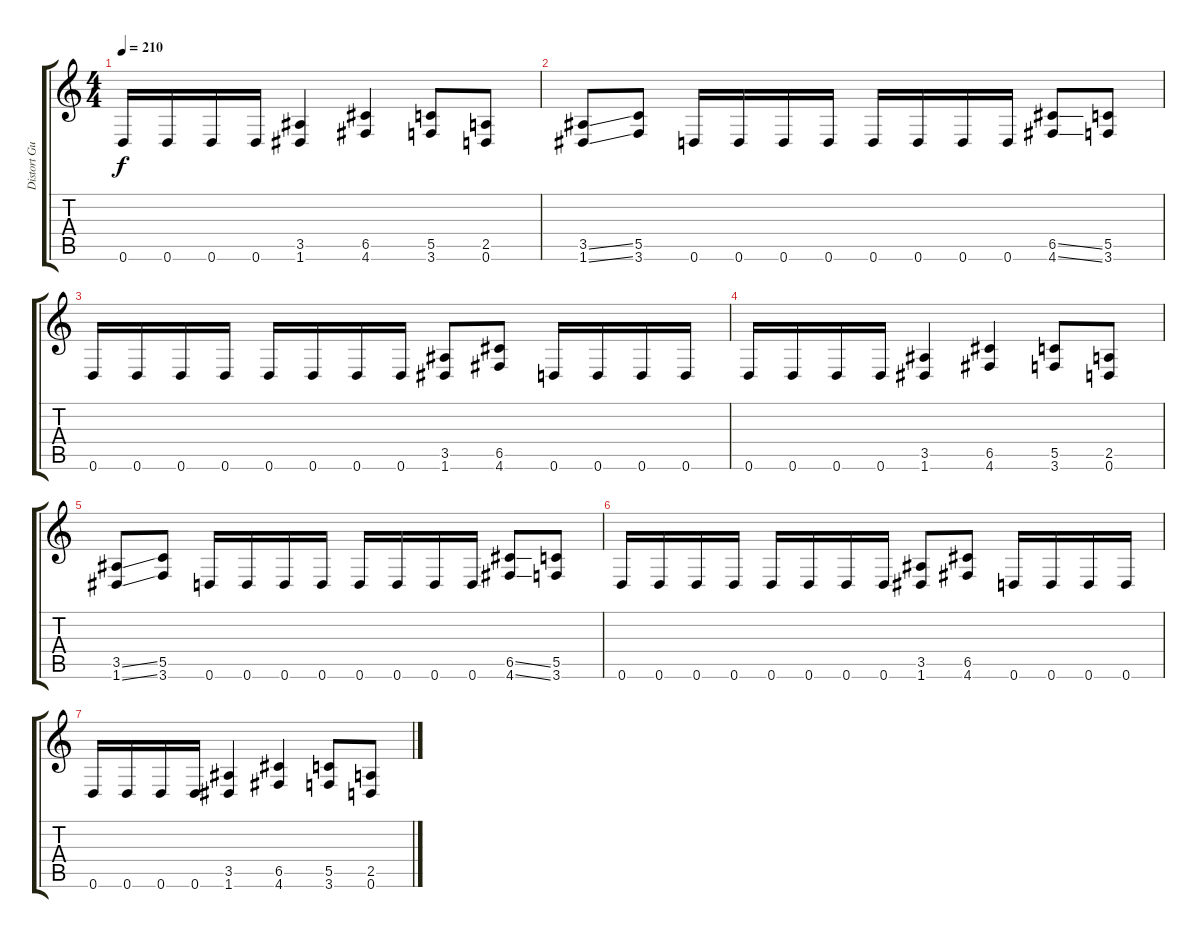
\track ("Distort Guitar Solo" "Distort Gu") {instrument distortionguitar}
\staff {score tabs}
\tuning (D4 A3 F3 C3 G2 D2) {hide}
\ts (4 4)
\tempo 210
\clef g2
\ks c
0.6.16{dy f} 0.6.16 0.6.16 0.6.16 (3.5 1.6).4 (6.5 4.6).4 (5.5 3.6).8 (2.5 0.6).8 |
(3.5{ss} 1.6{ss}).8 (5.5 3.6).8 0.6.16 0.6.16 0.6.16 0.6.16 0.6.16 0.6.16 0.6.16 0.6.16 (6.5{ss} 4.6{ss}).8 (5.5 3.6).8 |
0.6.16 0.6.16 0.6.16 0.6.16 0.6.16 0.6.16 0.6.16 0.6.16 (3.5 1.6).8 (6.5 4.6).8 0.6.16 0.6.16 0.6.16 0.6.16 |
0.6.16 0.6.16 0.6.16 0.6.16 (3.5 1.6).4 (6.5 4.6).4 (5.5 3.6).8 (2.5 0.6).8 |
(3.5{ss} 1.6{ss}).8 (5.5 3.6).8 0.6.16 0.6.16 0.6.16 0.6.16 0.6.16 0.6.16 0.6.16 0.6.16 (6.5{ss} 4.6{ss}).8 (5.5 3.6).8 |
0.6.16 0.6.16 0.6.16 0.6.16 0.6.16 0.6.16 0.6.16 0.6.16 (3.5 1.6).8 (6.5 4.6).8 0.6.16 0.6.16 0.6.16 0.6.16 |
0.6.16 0.6.16 0.6.16 0.6.16 (3.5 1.6).4 (6.5 4.6).4 (5.5 3.6).8 (2.5 0.6).8
